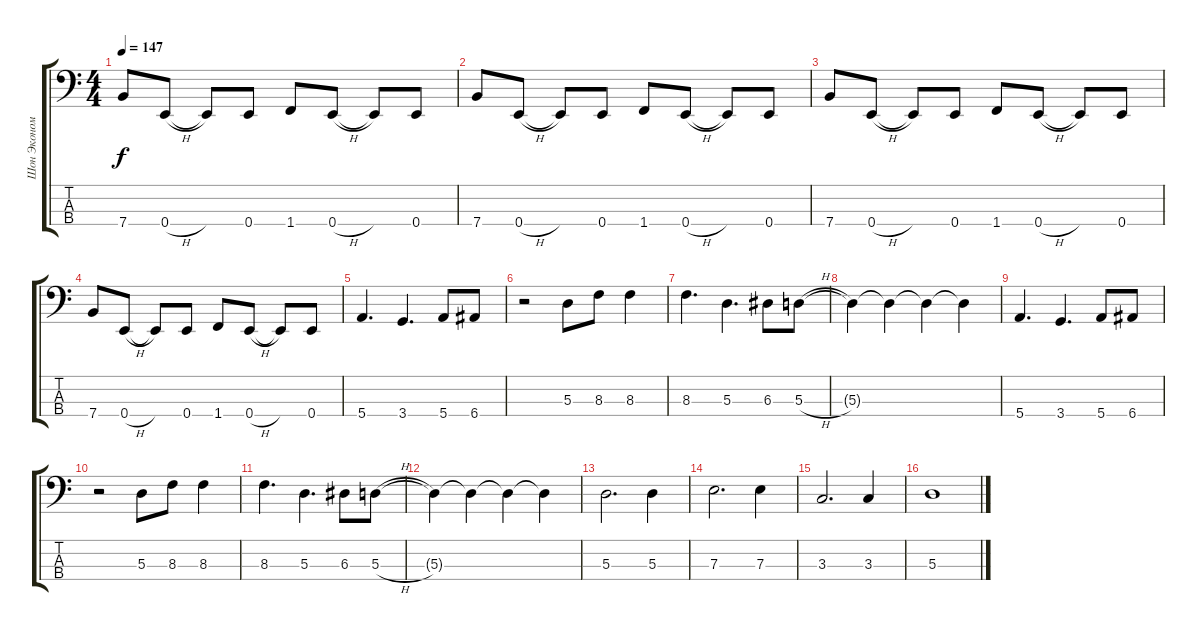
\track ("Шон Экономаки" "Шон Эконом") {instrument electricbasspick}
\staff {score tabs}
\tuning (G2 D2 A1 E1) {hide}
\ts (4 4)
\tempo 147
\clef f4
\ks c
7.4.8{dy f} 0.4{h}.8 0.4{t}.8 0.4.8 1.4.8 0.4{h}.8 0.4{t}.8 0.4.8 |
7.4.8 0.4{h}.8 0.4{t}.8 0.4.8 1.4.8 0.4{h}.8 0.4{t}.8 0.4.8 |
7.4.8 0.4{h}.8 0.4{t}.8 0.4.8 1.4.8 0.4{h}.8 0.4{t}.8 0.4.8 |
7.4.8 0.4{h}.8 0.4{t}.8 0.4.8 1.4.8 0.4{h}.8 0.4{t}.8 0.4.8 |
5.4.4{d} 3.4.4{d} 5.4.8 6.4.8 |
r.2 5.3.8 8.3.8 8.3.4 |
8.3.4{d} 5.3.4{d} 6.3.8 5.3{h}.8 |
5.3{t}.4 5.3{t}.4 5.3{t}.4 5.3{t}.4 |
5.4.4{d} 3.4.4{d} 5.4.8 6.4.8 |
r.2 5.3.8 8.3.8 8.3.4 |
8.3.4{d} 5.3.4{d} 6.3.8 5.3{h}.8 |
5.3{t}.4 5.3{t}.4 5.3{t}.4 5.3{t}.4 |
5.3.2{d} 5.3.4 |
7.3.2{d} 7.3.4 |
3.3.2{d} 3.3.4 |
5.3.1
